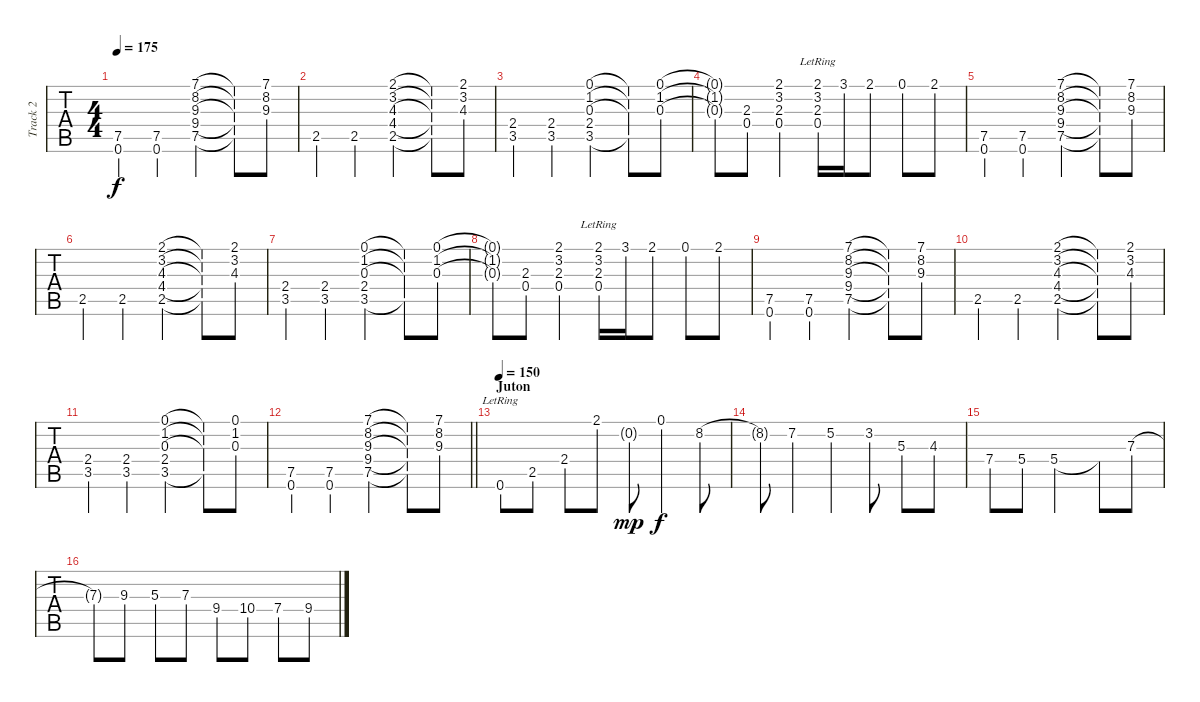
\track ("Track 2" "Track 2") {instrument acousticguitarnylon}
\staff {tabs}
\tuning (E4 B3 G3 D3 A2 E2) {hide}
\ts (4 4)
\tempo 175
\clef g2
\ks c
(7.5 0.6).4{dy f} (7.5 0.6).4 (7.1 8.2 9.3 9.4 7.5).4 (7.1{t} 8.2{t} 9.3{t} 9.4{t} 7.5{t}).8 (7.1 8.2 9.3).8 |
2.5.4 2.5.4 (2.1 3.2 4.3 4.4 2.5).4 (2.1{t} 3.2{t} 4.3{t} 4.4{t} 2.5{t}).8 (2.1 3.2 4.3).8 |
(2.4 3.5).4 (2.4 3.5).4 (0.1 1.2 0.3 2.4 3.5).4 (0.1{t} 1.2{t} 0.3{t} 3.5{t}).8 (0.1 1.2 0.3).8 |
(0.1{t} 1.2{t} 0.3{t}).8 (2.3 0.4).8 (2.1 3.2 2.3 0.4).4 (2.1 3.2{lr} 2.3{lr} 0.4{lr}).16 3.1.16 2.1.8 0.1.8 2.1.8 |
(7.5 0.6).4 (7.5 0.6).4 (7.1 8.2 9.3 9.4 7.5).4 (7.1{t} 8.2{t} 9.3{t} 9.4{t} 7.5{t}).8 (7.1 8.2 9.3).8 |
2.5.4 2.5.4 (2.1 3.2 4.3 4.4 2.5).4 (2.1{t} 3.2{t} 4.3{t} 4.4{t} 2.5{t}).8 (2.1 3.2 4.3).8 |
(2.4 3.5).4 (2.4 3.5).4 (0.1 1.2 0.3 2.4 3.5).4 (0.1{t} 1.2{t} 0.3{t} 3.5{t}).8 (0.1 1.2 0.3).8 |
(0.1{t} 1.2{t} 0.3{t}).8 (2.3 0.4).8 (2.1 3.2 2.3 0.4).4 (2.1 3.2{lr} 2.3{lr} 0.4{lr}).16 3.1.16 2.1.8 0.1.8 2.1.8 |
(7.5 0.6).4 (7.5 0.6).4 (7.1 8.2 9.3 9.4 7.5).4 (7.1{t} 8.2{t} 9.3{t} 9.4{t} 7.5{t}).8 (7.1 8.2 9.3).8 |
2.5.4 2.5.4 (2.1 3.2 4.3 4.4 2.5).4 (2.1{t} 3.2{t} 4.3{t} 4.4{t} 2.5{t}).8 (2.1 3.2 4.3).8 |
(2.4 3.5).4 (2.4 3.5).4 (0.1 1.2 0.3 2.4 3.5).4 (0.1{t} 1.2{t} 0.3{t} 3.5{t}).8 (0.1 1.2 0.3).8 |
\barLineRight lightlight
(7.5 0.6).4 (7.5 0.6).4 (7.1 8.2 9.3 9.4 7.5).4 (7.1{t} 8.2{t} 9.3{t} 9.4{t} 7.5{t}).8 (7.1 8.2 9.3).8 |
\section ("" "Juton")
\tempo 150
0.6{lr}.8 2.5.8 2.4.8 2.1.8 0.2{g}.8{dy mp} 0.1.4{dy f} 8.2.8 |
8.2{t}.8 7.2.4 5.2.4 3.2.8 5.3.8 4.3.8 |
7.4.8 5.4.8 5.4.2 5.4{t}.8 7.3.8 |
7.3{t}.8 9.3.8 5.3.8 7.3.8 9.4.8 10.4.8 7.4.8 9.4.8
